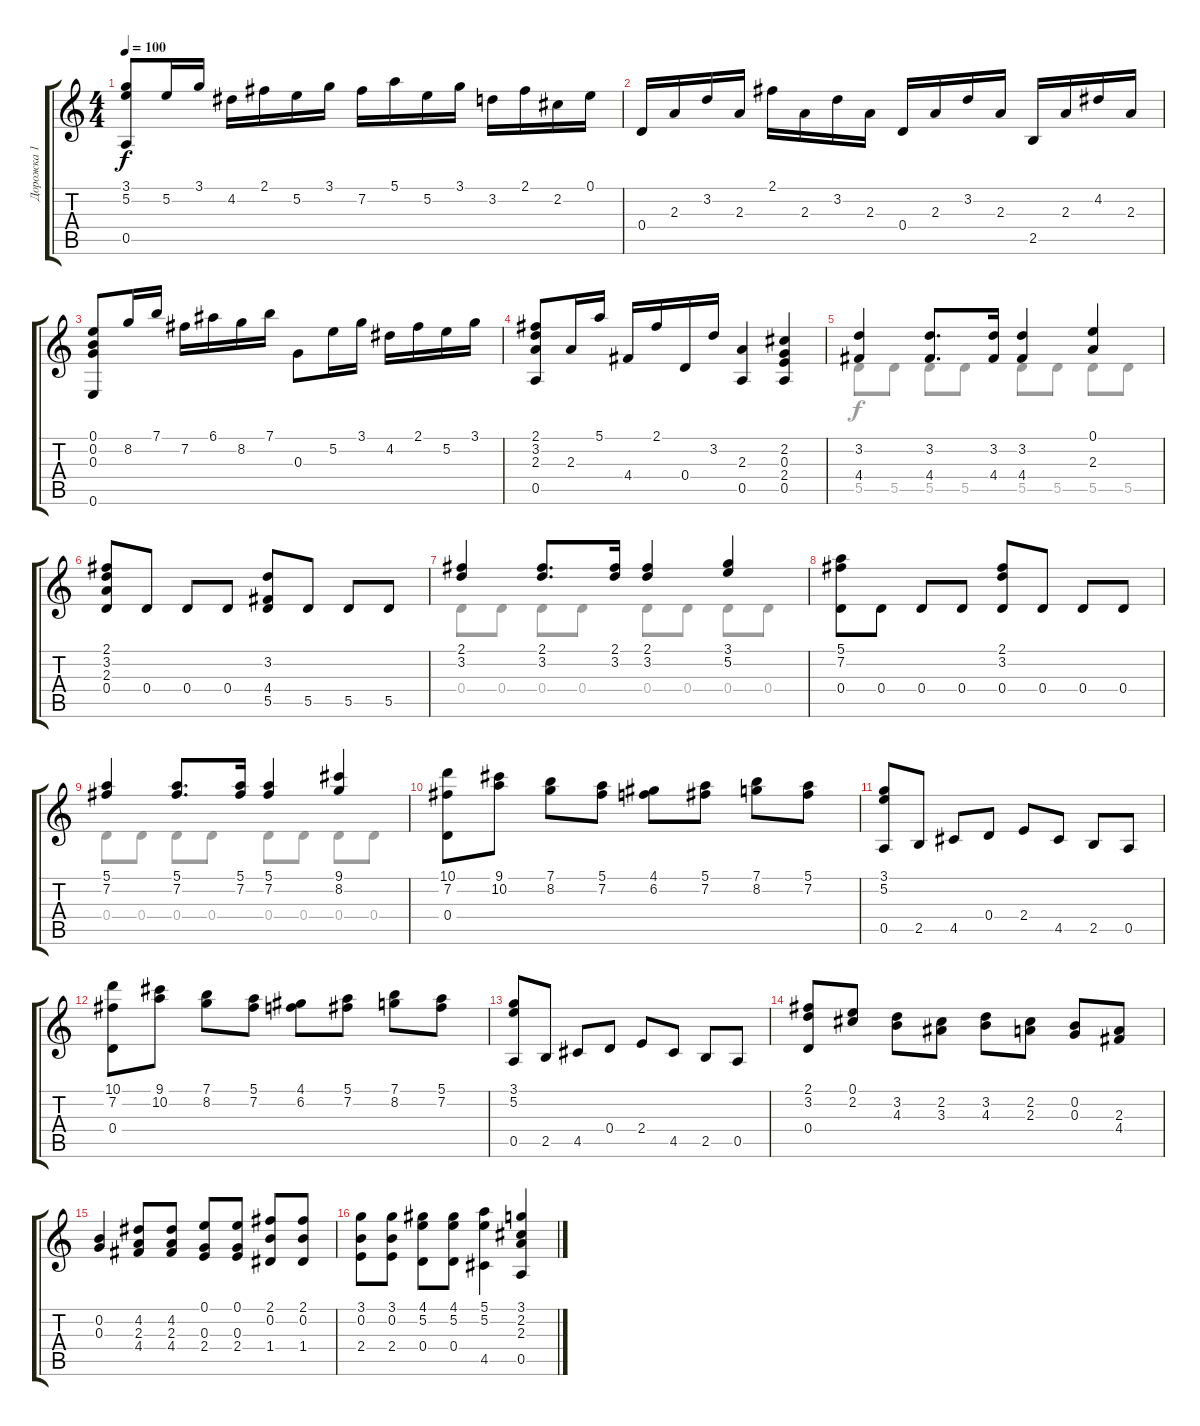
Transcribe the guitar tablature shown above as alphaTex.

\track ("Дорожка 1" "Дорожка 1") {instrument acousticguitarnylon}
\staff {score tabs}
\tuning (E4 B3 G3 D3 A2 E2) {hide}
\voice
\ts (4 4)
\tempo 100
\clef g2
\ks c
(3.1 5.2 0.5).8{dy f} 5.2.16 3.1.16 4.2.16 2.1.16 5.2.16 3.1.16 7.2.16 5.1.16 5.2.16 3.1.16 3.2.16 2.1.16 2.2.16 0.1.16 |
0.4.16 2.3.16 3.2.16 2.3.16 2.1.16 2.3.16 3.2.16 2.3.16 0.4.16 2.3.16 3.2.16 2.3.16 2.5.16 2.3.16 4.2.16 2.3.16 |
(0.1 0.2 0.3 0.6).8 8.2.16 7.1.16 7.2.16 6.1.16 8.2.16 7.1.16 0.3.8 5.2.16 3.1.16 4.2.16 2.1.16 5.2.16 3.1.16 |
(2.1 3.2 2.3 0.5).8 2.3.16 5.1.16 4.4.16 2.1.16 0.4.16 3.2.16 (2.3 0.5).4 (2.2 0.3 2.4 0.5).4 |
(3.2 4.4).4 (3.2 4.4).8{d} (3.2 4.4).16 (3.2 4.4).4 (0.1 2.3).4 |
(2.1 3.2 2.3 0.4).8 0.4.8 0.4.8 0.4.8 (3.2 4.4 5.5).8 5.5.8 5.5.8 5.5.8 |
(2.1 3.2).4 (2.1 3.2).8{d} (2.1 3.2).16 (2.1 3.2).4 (3.1 5.2).4 |
(5.1 7.2 0.4).8 0.4.8 0.4.8 0.4.8 (2.1 3.2 0.4).8 0.4.8 0.4.8 0.4.8 |
(5.1 7.2).4 (5.1 7.2).8{d} (5.1 7.2).16 (5.1 7.2).4 (9.1 8.2).4 |
(10.1 7.2 0.4).8 (9.1 10.2).8 (7.1 8.2).8 (5.1 7.2).8 (4.1 6.2).8 (5.1 7.2).8 (7.1 8.2).8 (5.1 7.2).8 |
(3.1 5.2 0.5).8 2.5.8 4.5.8 0.4.8 2.4.8 4.5.8 2.5.8 0.5.8 |
(10.1 7.2 0.4).8 (9.1 10.2).8 (7.1 8.2).8 (5.1 7.2).8 (4.1 6.2).8 (5.1 7.2).8 (7.1 8.2).8 (5.1 7.2).8 |
(3.1 5.2 0.5).8 2.5.8 4.5.8 0.4.8 2.4.8 4.5.8 2.5.8 0.5.8 |
(2.1 3.2 0.4).8 (0.1 2.2).8 (3.2 4.3).8 (2.2 3.3).8 (3.2 4.3).8 (2.2 2.3).8 (0.2 0.3).8 (2.3 4.4).8 |
(0.2 0.3).4 (4.2 2.3 4.4).8 (4.2 2.3 4.4).8 (0.1 0.3 2.4).8 (0.1 0.3 2.4).8 (2.1 0.2 1.4).8 (2.1 0.2 1.4).8 |
(3.1 0.2 2.4).8 (3.1 0.2 2.4).8 (4.1 5.2 0.4).8 (4.1 5.2 0.4).8 (5.1 5.2 4.5).4 (3.1 2.2 2.3 0.5).4
\voice
\clef g2
\ottava regular
\simile none
\ks c
|
|
|
|
5.5.8 5.5.8 5.5.8 5.5.8 5.5.8 5.5.8 5.5.8 5.5.8 |
|
0.4.8 0.4.8 0.4.8 0.4.8 0.4.8 0.4.8 0.4.8 0.4.8 |
|
0.4.8 0.4.8 0.4.8 0.4.8 0.4.8 0.4.8 0.4.8 0.4.8 |
|
|
|
|
|
|
